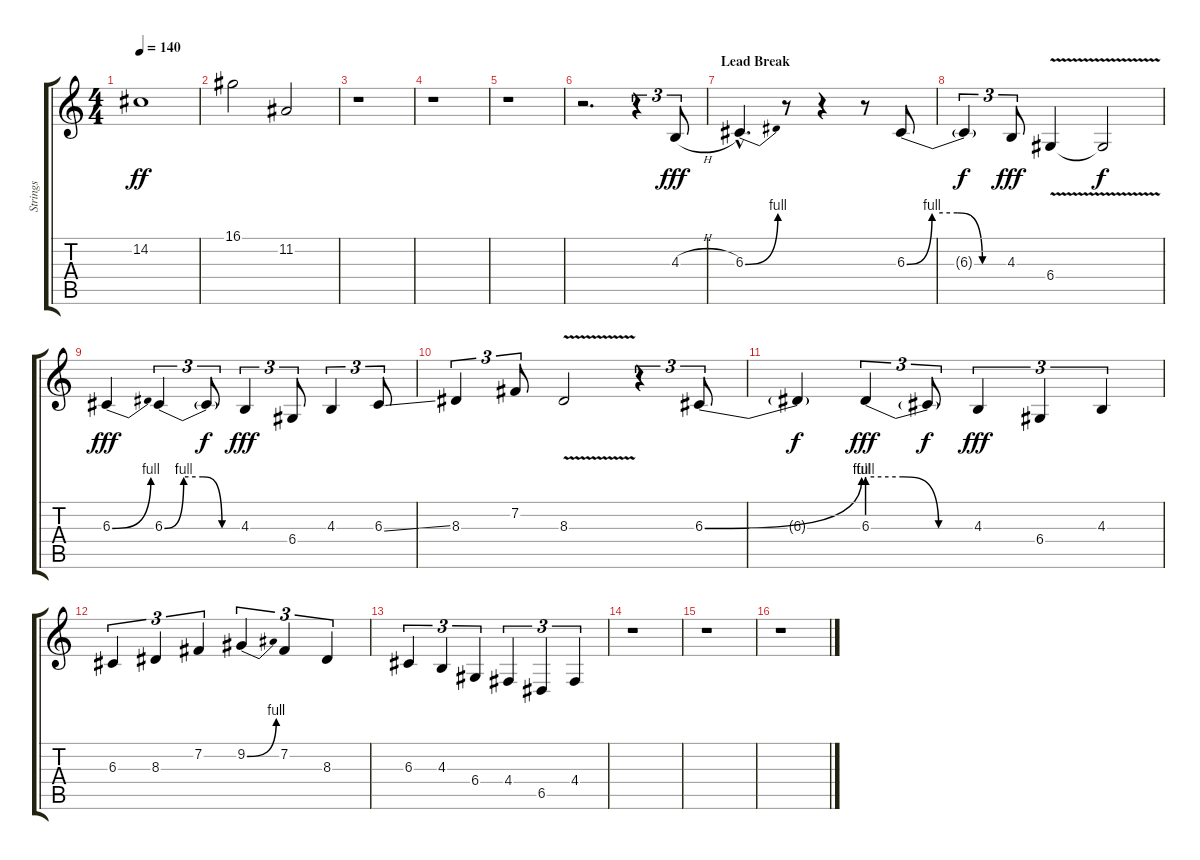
\track ("Strings" "Strings") {instrument stringensemble1}
\staff {score tabs}
\tuning (E4 B3 G3 D3 A2 E2) {hide}
\ts (4 4)
\tempo 140
\clef g2
\ks c
14.2.1{dy ff} |
16.1.2 11.2.2 |
r.1 |
r.1 |
r.1 |
r.2{d} r.4{tu (3 2)} 4.3{h}.8{tu (3 2) dy fff volume 16 instrument overdrivenguitar} |
\section ("" "Lead Break")
6.3{be (bend 0 0 60 4) hac}.4{d} r.8 r.4 r.8 6.3{be (custom 0 0 15 4 30 4 45 0 60 0)}.8 |
6.3{t}.4{tu (3 2) dy f} 4.3.8{tu (3 2) dy fff} 6.4{v}.4 6.4{t}.2{dy f} |
6.3{be (bend 0 0 60 4)}.4{dy fff} 6.3{be (custom 0 0 15 4 30 4 45 0 60 0)}.4{tu (3 2)} 6.3{t}.8{tu (3 2) dy f} 4.3.4{tu (3 2) dy fff} 6.4.8{tu (3 2)} 4.3.4{tu (3 2)} 6.3{ss}.8{tu (3 2)} |
8.3.4{tu (3 2)} 7.2.8{tu (3 2)} 8.3{v}.2 r.4{tu (3 2)} 6.3{be (bend 0 0 60 4)}.8{tu (3 2)} |
6.3{t}.4{dy f} 6.3{be (custom 0 4 20 4 40 0 60 0)}.4{tu (3 2) dy fff} 6.3{t}.8{tu (3 2) dy f} 4.3.4{tu (3 2) dy fff} 6.4.4{tu (3 2)} 4.3.4{tu (3 2)} |
6.3.4{tu (3 2)} 8.3.4{tu (3 2)} 7.2.4{tu (3 2)} 9.2{be (bend 0 0 60 4)}.4{tu (3 2)} 7.2.4{tu (3 2)} 8.3.4{tu (3 2)} |
6.3.4{tu (3 2)} 4.3.4{tu (3 2)} 6.4.4{tu (3 2)} 4.4.4{tu (3 2)} 6.5.4{tu (3 2)} 4.4.4{tu (3 2)} |
r.1 |
r.1 |
r.1
